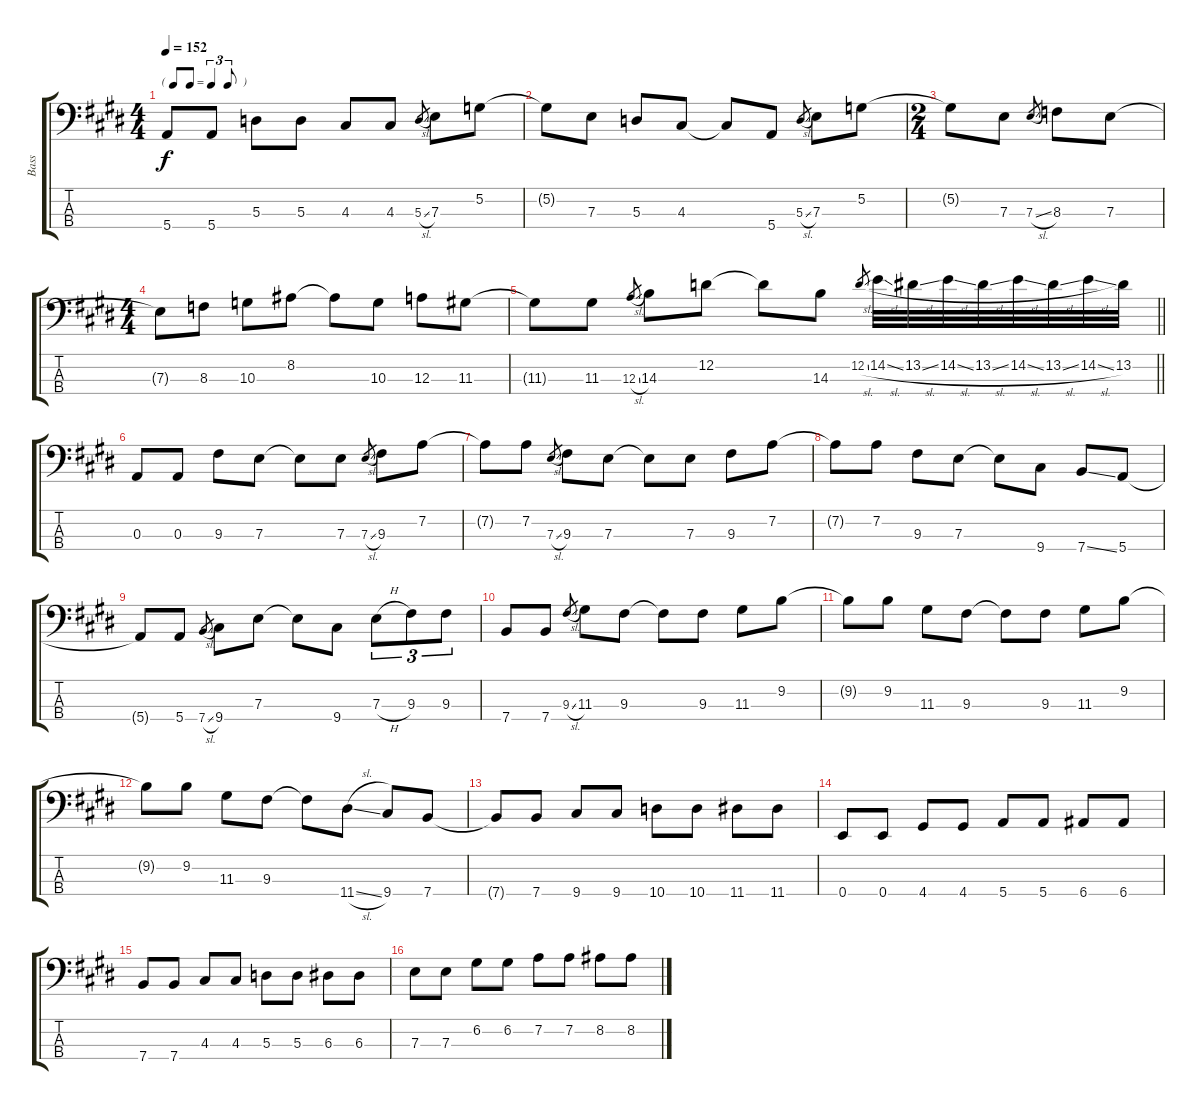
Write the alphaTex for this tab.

\track ("Bass" "Bass") {instrument electricbasspick}
\staff {score tabs}
\tuning (G2 D2 A1 E1) {hide}
\ts (4 4)
\tf triplet8th
\tempo 152
\clef f4
\ks c#minor
5.4.8{dy f} 5.4.8 5.3.8 5.3.8 4.3.8 4.3.8 5.3{sl}.8{gr} 7.3.8 5.2.8 |
5.2{t}.8 7.3.8 5.3.8 4.3.8 4.3{t}.8 5.4.8 5.3{sl}.8{gr} 7.3.8 5.2.8 |
\ts (2 4)
\ks e
5.2{t}.8 7.3.8 7.3{sl}.8{gr} 8.3.8 7.3.8 |
\ts (4 4)
\ks c#minor
7.3{t}.8 8.3.8 10.3.8 8.2.8 8.2{t}.8 10.3.8 12.3.8 11.3.8 |
\barLineRight lightlight
11.3{t}.8 11.3.8 12.3{sl}.8{gr} 14.3.8 12.2.8 12.2{t}.8 14.3.8 12.2{sl}.8{gr} 14.2{sl}.32 13.2{sl}.32 14.2{sl}.32 13.2{sl}.32 14.2{sl}.32 13.2{sl}.32 14.2{sl}.32 13.2.32 |
\ks e
0.3.8 0.3.8 9.3.8 7.3.8 7.3{t}.8 7.3.8 7.3{sl}.8{gr} 9.3.8 7.2.8 |
\ks c#minor
7.2{t}.8 7.2.8 7.3{sl}.8{gr} 9.3.8 7.3.8 7.3{t}.8 7.3.8 9.3.8 7.2.8 |
7.2{t}.8 7.2.8 9.3.8 7.3.8 7.3{t}.8 9.4.8 7.4{ss}.8 5.4.8 |
\ks e
5.4{t}.8 5.4.8 7.4{sl}.8{gr} 9.4.8 7.3.8 7.3{t}.8 9.4.8 7.3{h}.8{tu (3 2)} 9.3.8{tu (3 2)} 9.3.8{tu (3 2)} |
\ks c#minor
7.4.8 7.4.8 9.3{sl}.8{gr} 11.3.8 9.3.8 9.3{t}.8 9.3.8 11.3.8 9.2.8 |
\ks e
9.2{t}.8 9.2.8 11.3.8 9.3.8 9.3{t}.8 9.3.8 11.3.8 9.2.8 |
\ks c#minor
9.2{t}.8 9.2.8 11.3.8 9.3.8 9.3{t}.8 11.4{sl}.8 9.4.8 7.4.8 |
\ks e
7.4{t}.8 7.4.8 9.4.8 9.4.8 10.4.8 10.4.8 11.4.8 11.4.8 |
\ks c#minor
0.4.8 0.4.8 4.4.8 4.4.8 5.4.8 5.4.8 6.4.8 6.4.8 |
\ks e
7.4.8 7.4.8 4.3.8 4.3.8 5.3.8 5.3.8 6.3.8 6.3.8 |
\ks c#minor
7.3.8 7.3.8 6.2.8 6.2.8 7.2.8 7.2.8 8.2.8 8.2.8
